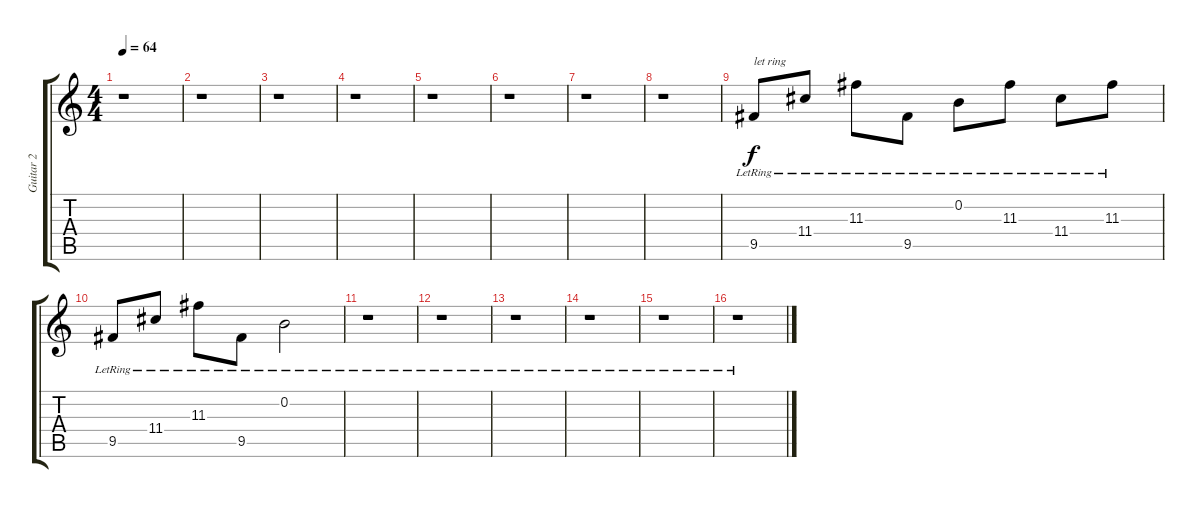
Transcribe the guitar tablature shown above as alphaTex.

\track ("Guitar 2" "Guitar 2") {instrument electricguitarclean}
\staff {score tabs}
\tuning (E4 B3 G3 D3 A2 E2) {hide}
\ts (4 4)
\tempo 64
\clef g2
\ks c
r.1{dy f} |
r.1 |
r.1 |
r.1 |
r.1 |
r.1 |
r.1 |
r.1 |
9.5{lr}.8{txt "let ring"} 11.4{lr}.8 11.3{lr}.8 9.5{lr}.8 0.2{lr}.8 11.3{lr}.8 11.4{lr}.8 11.3{lr}.8 |
9.5{lr}.8 11.4{lr}.8 11.3{lr}.8 9.5{lr}.8 0.2{lr}.2 |
r.1 |
r.1 |
r.1 |
r.1 |
r.1 |
r.1
